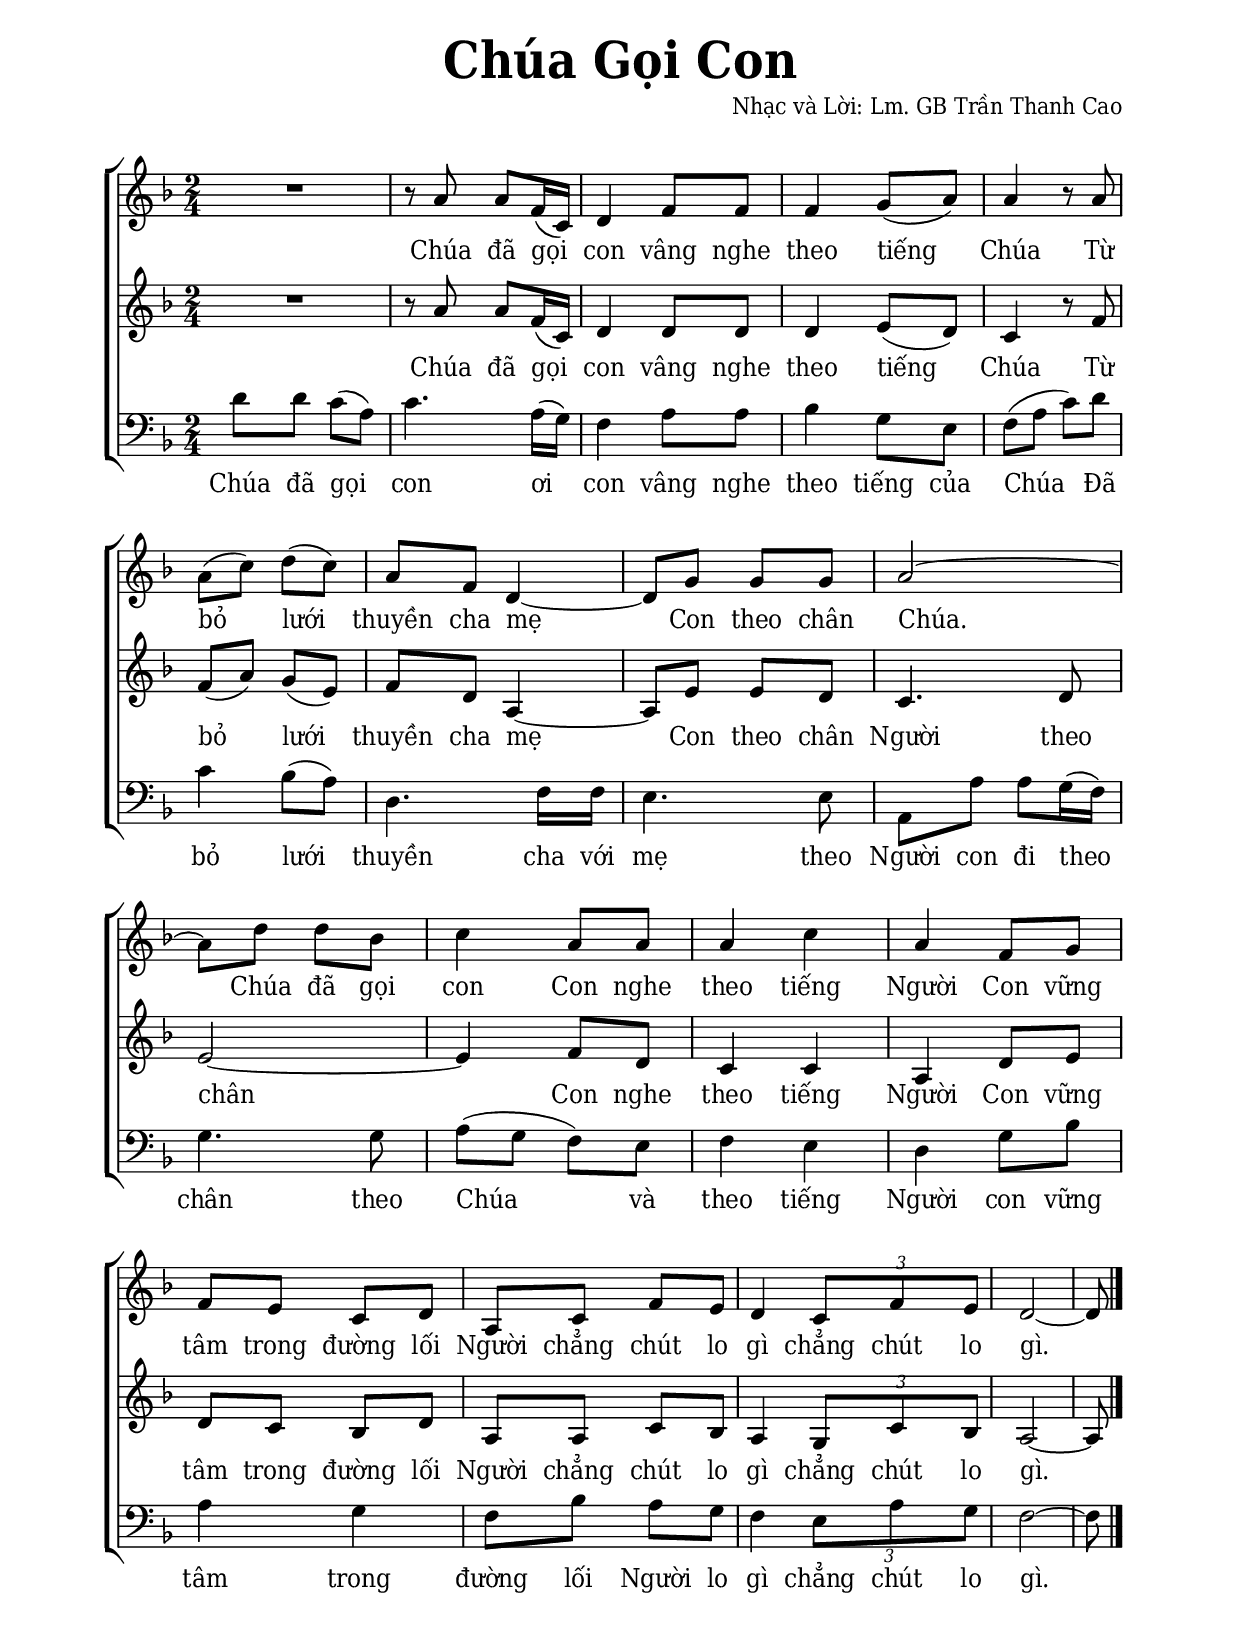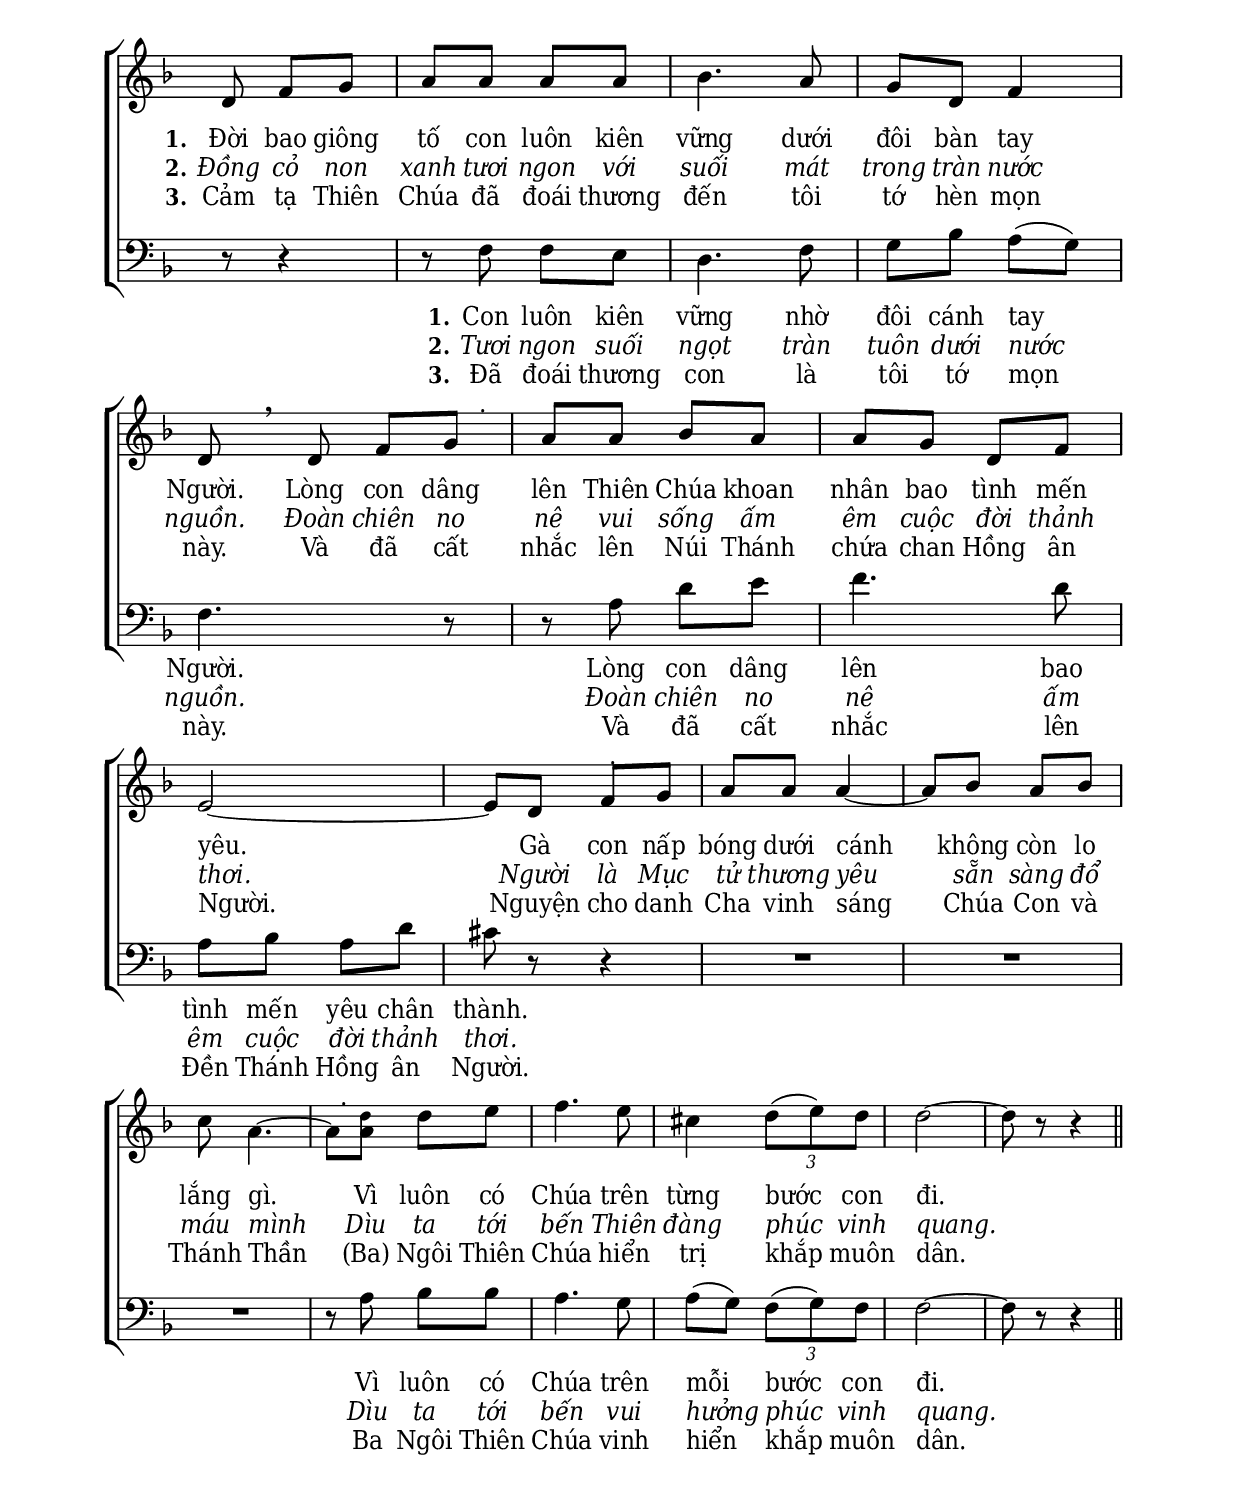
% Cài đặt chung
\version "2.22.1"
\include "english.ly"

\header {
  title = \markup { \fontsize #3 "Chúa Gọi Con" }
  composer = "Nhạc và Lời: Lm. GB Trần Thanh Cao"
  arranger = " "
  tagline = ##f
}

% Nhạc điệp khúc
nhacDiepKhucSop = \relative c'' {
  R2 |
  r8 a a f16 _(c) |
  d4 f8 f |
  f4 g8 (a) |
  a4 r8 a |
  a (c) d (c) |
  a f d4 ~ |
  d8 g g g |
  a2 ~ |
  a8 d d bf |
  c4 a8 a |
  a4 c |
  a f8 g |
  f e c d |
  a c f e |
  d4 \tupletSpan 4 \tuplet 3/2 { c8 f e } |
  d2 ~ |
  d8 \bar "|."
}

nhacDiepKhucAlto = \relative c'' {
  R2 |
  r8 a a f16 _(c) |
  d4 d8 d |
  d4 e8 (d) 
  c4 r8 f |
  f (a) g (e) |
  f d a4 ~ |
  a8 e' e d |
  c4. d8 |
  e2 ~ |
  e4 f8 d |
  c4 c |
  a d8 e |
  d c bf d |
  a a c bf |
  a4 \tuplet 3/2 { g8 c bf } |
  a2 ~ |
  a8
}

nhacDiepKhucBas = \relative c' {
  <>^\markup { \halign #35 " " }
  d8 d c (a) |
  c4. a16 (g) |
  f4 a8 a |
  bf4 g8 e |
  f (a c) d |
  c4 bf8 (a) |
  d,4. f16 f |
  e4. e8 |
  a, a' a g16 (f) |
  g4. g8 |
  a (g f) e |
  f4 e |
  d g8 bf |
  a4 g |
  f8 bf a g |
  f4 \tuplet 3/2 { e8 a g } |
  f2 ~ |
  f8
}

% Nhạc phiên khúc
nhacPhienKhucSop = \relative c' {
  \partial 4. d8 f g |
  a a a a |
  bf4. a8 |
  g d f4 |
  d8 \breathe d f g |
  a a bf a |
  a g d f |
  e2 ~ |
  e8 d f g |
  a a a4 ~ |
  a8 bf a bf |
  c \once \stemDown a4. ~ |
  a8 <a \tweak font-size #-2 d>8 d e |
  f4. e8 |
  cs4 \tuplet 3/2 { d8 (e) d } |
  d2 ~ |
  d8 r r4 \bar "||"
}

nhacPhienKhucBas = \relative c {
  \partial 4. r8 r4 |
  r8 f8 f e |
  d4. f8 |
  g bf a (g) |
  f4. r8 |
  r a d e |
  f4. d8 |
  a bf a d |
  cs r r4 |
  R2*3
  r8 a bf bf |
  a4. g8 |
  a (g) \tuplet 3/2 { f (g) f } |
  f2 ~ |
  f8 r r4
}

% Lời điệp khúc
loiDiepKhucSop = \lyricmode {
  Chúa đã gọi con vâng nghe theo tiếng Chúa
  Từ bỏ lưới thuyền cha mẹ
  Con theo chân Chúa.
  Chúa đã gọi con
  Con nghe theo tiếng Người
  Con vững tâm trong đường lối Người
  chẳng chút lo gì
  chẳng chút "   lo   " gì.
}

loiDiepKhucAlto = \lyricmode {
  Chúa đã gọi con vâng nghe theo tiếng Chúa
  Từ bỏ lưới thuyền cha mẹ
  Con theo chân Người theo chân
  Con nghe theo tiếng Người
  Con vững tâm trong đường lối Người
  chẳng chút lo gì
  chẳng chút lo gì.
}

loiDiepKhucBas = \lyricmode {
  Chúa đã gọi con ơi con
  vâng nghe theo tiếng của Chúa
  Đã bỏ lưới thuyền cha với mẹ
  theo Người con đi theo chân theo Chúa
  và theo tiếng Người
  con vững tâm trong đường lối Người lo gì
  chẳng chút lo gì.
}

% Lời phiên khúc
loiPhienKhucMotSop = \lyricmode {
  \set stanza = #"1."
  Đời bao giông tố con luôn kiên vững dưới đôi bàn tay Người.
  Lòng con dâng lên Thiên Chúa khoan nhân
  bao tình mến yêu.
  Gà con nấp bóng dưới cánh
  không còn lo lắng gì.
  Vì luôn có Chúa trên từng bước con đi.
}

loiPhienKhucMotBas = \lyricmode {
  \set stanza = #"1."
  Con luôn kiên vững nhờ đôi cánh tay Người.
  Lòng con dâng lên bao tình mến yêu chân thành.
  Vì luôn có Chúa trên mỗi bước con đi.
}

loiPhienKhucHaiSop = \lyricmode {
  \override Lyrics.LyricText.font-shape = #'italic
  \set stanza = #"2."
  Đồng cỏ non xanh tươi ngon với suối mát trong tràn nước nguồn.
  Đoàn chiên no nê vui sống ấm êm cuộc đời thảnh thơi.
  Người là Mục tử thương yêu sẵn sàng đổ máu mình
  Dìu ta tới bến Thiên đàng phúc vinh quang.
}

loiPhienKhucHaiBas = \lyricmode {
  \override Lyrics.LyricText.font-shape = #'italic
  \set stanza = #"2."
  Tươi ngon suối ngọt tràn tuôn dưới nước nguồn.
  Đoàn chiên no nê ấm êm cuộc đời thảnh thơi.
  Dìu ta tới bến vui hưởng phúc vinh quang.
}

loiPhienKhucBaSop = \lyricmode {
  \set stanza = #"3."
  Cảm tạ Thiên Chúa đã đoái thương đến tôi tớ hèn mọn này.
  Và đã cất nhắc lên Núi Thánh chứa chan Hồng ân Người.
  Nguyện cho danh Cha vinh sáng Chúa Con và Thánh Thần
  (Ba) Ngôi Thiên Chúa hiển trị khắp muôn dân.
}

loiPhienKhucBaBas = \lyricmode {
  \set stanza = #"3."
  Đã đoái thương con là tôi tớ mọn này.
  Và đã cất nhắc lên Đền Thánh Hồng ân Người.
  Ba Ngôi Thiên Chúa vinh hiển khắp muôn dân.
}

demKhoangCach = \lyricmode {
  "." _ _ _ _ _ _ _ _
  "." _ _ _ _ _ _ "." _ _
  _ _ _ _ _ _ _ _ _ "."
}

% Dàn trang
\paper {
  #(set-paper-size "a4")
  top-margin = 15\mm
  bottom-margin = 15\mm
  left-margin = 20\mm
  right-margin = 20\mm
  indent = #0
  #(define fonts
    (make-pango-font-tree
      "Deja Vu Serif Condensed"
      "Deja Vu Serif Condensed"
      "Deja Vu Serif Condensed"
      (/ 20 20)))
  page-count = #2
  print-page-number = #f
  system-system-spacing = #'((basic-distance . 33))
  score-system-spacing = #'((basic-distance . 33))
}

\score {
  \new ChoirStaff <<
    \new Staff \with {
        %\magnifyStaff #(magstep +1)
      }
      <<
        \clef "treble"
        \new Voice = beSop {
          \key f \major \time 2/4 \nhacDiepKhucSop
        }
        \new Lyrics \lyricsto beSop \loiDiepKhucSop
    >>
    \new Staff \with {
        %\magnifyStaff #(magstep +1)
      }
      <<
        \new Voice = beAlto {
          \key f \major \time 2/4 \nhacDiepKhucAlto
        }
        \new Lyrics \lyricsto beAlto \loiDiepKhucAlto
    >>
    \new Staff \with {
        %\magnifyStaff #(magstep +1)
      }
      <<
        \clef "bass"
        \new Voice = beBas {
          \key f \major \time 2/4 \nhacDiepKhucBas
        }
        \new Lyrics \lyricsto beBas \loiDiepKhucBas
    >>
  >>
  \layout {
    %\override Lyrics.LyricText.font-size = #+2
    \override Lyrics.LyricSpace.minimum-distance = #1.5
    \override Score.BarNumber.break-visibility = ##(#f #f #f)
    \override Score.SpacingSpanner.uniform-stretching = ##t
    \override Score.NonMusicalPaperColumn.page-break-permission = ##f
  }
}

\pageBreak
\markup { \vspace #1 }

\score {
  \new ChoirStaff \with {
    
  }<<
    \new Staff \with {
        \consists "Merge_rests_engraver"
        %\magnifyStaff #(magstep +1)
      }
      <<
        \clef "treble"
        \new Voice = beSop {
          \key f \major \time 2/4 \nhacPhienKhucSop
        }
        \new Lyrics \with {
          \override VerticalAxisGroup.
            nonstaff-relatedstaff-spacing.padding = #1.5
          \override VerticalAxisGroup.
            nonstaff-unrelatedstaff-spacing.padding = #1
        }
        \lyricsto beSop \loiPhienKhucMotSop
        \new Lyrics \lyricsto beSop \loiPhienKhucHaiSop
        \new Lyrics \lyricsto beSop \loiPhienKhucBaSop
    >>
    \new Staff \with {
        \consists "Merge_rests_engraver"
        %\magnifyStaff #(magstep +1)
      }
      <<
        \clef "bass"
        \new Voice = beBas {
          \key f \major \time 2/4 \nhacPhienKhucBas
        }
        \new Lyrics \with {
          \override VerticalAxisGroup.
            nonstaff-relatedstaff-spacing.padding = #1
          \override VerticalAxisGroup.
            nonstaff-unrelatedstaff-spacing.padding = #1
        }
        \lyricsto beBas \loiPhienKhucMotBas
        \new Lyrics \lyricsto beBas \loiPhienKhucHaiBas
        \new Lyrics \lyricsto beBas \loiPhienKhucBaBas
        \new Lyrics \lyricsto beBas \demKhoangCach
        
    >>
  >>
  \layout {
    \override Staff.TimeSignature.transparent = ##t
    %\override Lyrics.LyricText.font-size = #+2
    \override Lyrics.LyricSpace.minimum-distance = #0.6
    \override Score.BarNumber.break-visibility = ##(#f #f #f)
    \override Score.SpacingSpanner.uniform-stretching = ##t
    \override Score.NonMusicalPaperColumn.page-break-permission = ##f
  }
}
